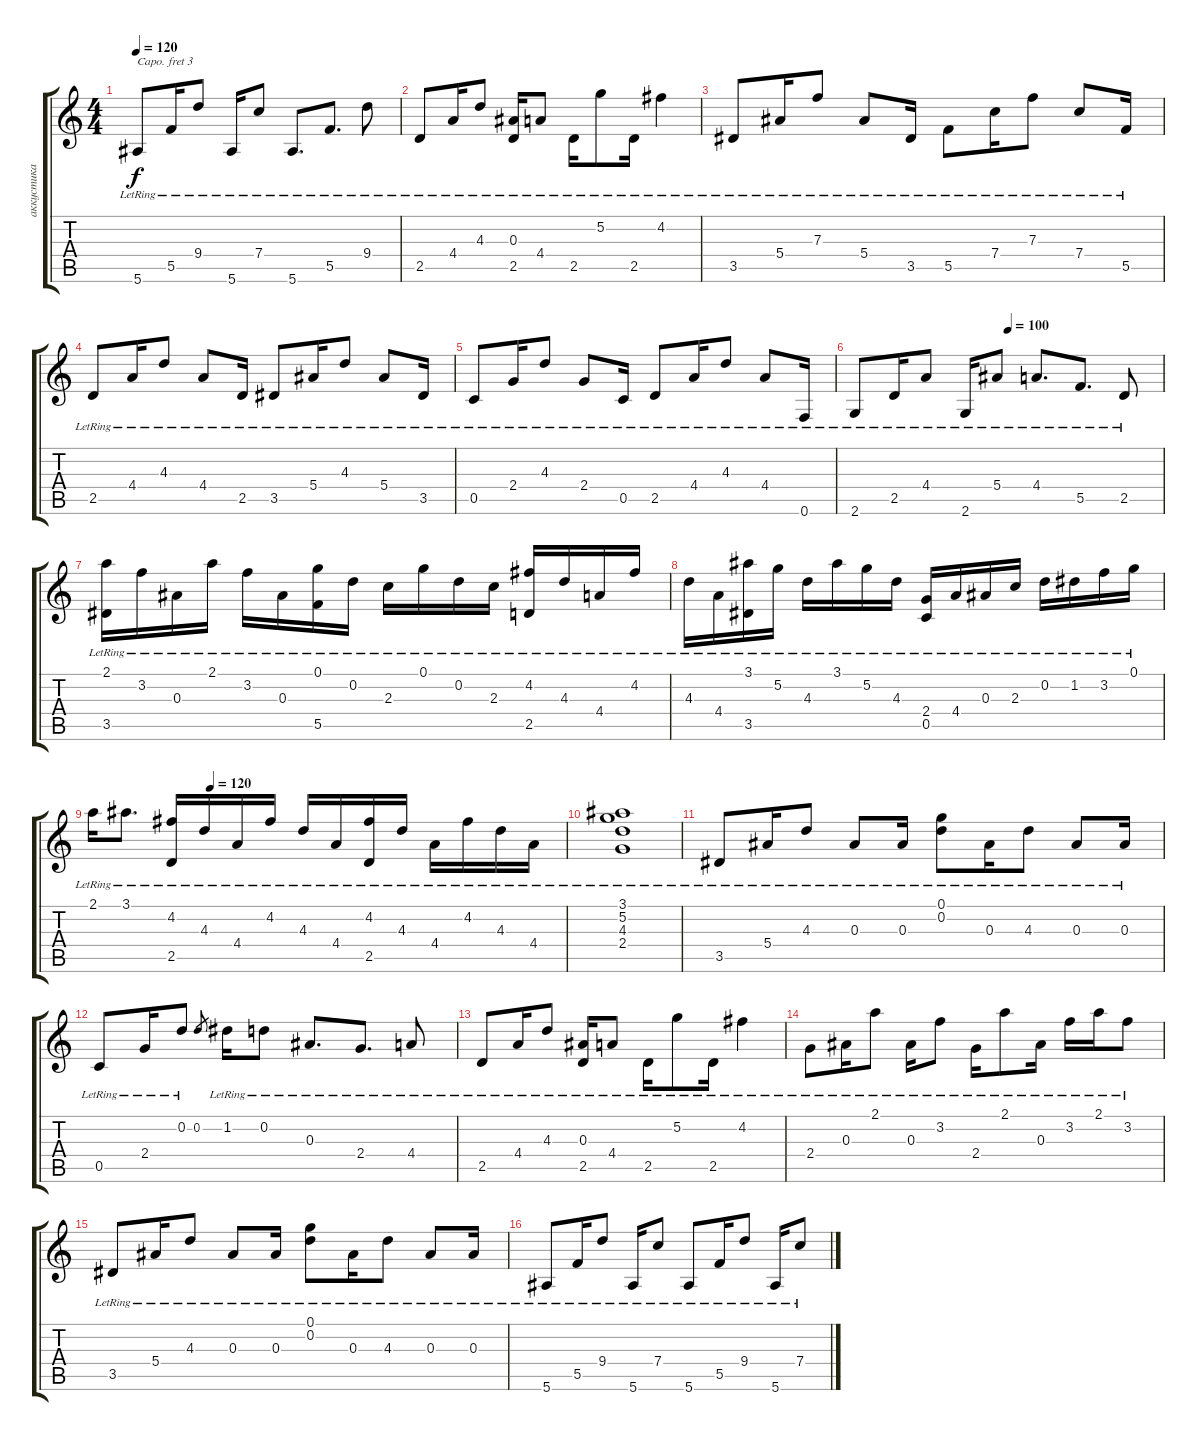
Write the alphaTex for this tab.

\track ("аккустика" "аккустика") {instrument acousticguitarsteel}
\staff {score tabs}
\capo 3
\tuning (E4 B3 G3 D3 A2 D2) {hide}
\ts (4 4)
\tempo 120
\clef g2
\ks c
5.6{lr}.8{dy f} 5.5{lr}.16 9.4{lr}.8 5.6{lr}.16 7.4{lr}.8 5.6{lr}.8{d} 5.5{lr}.8{d} 9.4{lr}.8 |
2.5{lr}.8 4.4{lr}.16 4.3{lr}.8 (0.3{lr} 2.5{lr}).16 4.4{lr}.8 2.5{lr}.16 5.2{lr}.8 2.5{lr}.16 4.2{lr}.4 |
3.5{lr}.8 5.4{lr}.16 7.3{lr}.8 5.4{lr}.8 3.5{lr}.16 5.5{lr}.8 7.4{lr}.16 7.3{lr}.8 7.4{lr}.8 5.5{lr}.16 |
2.5{lr}.8 4.4{lr}.16 4.3{lr}.8 4.4{lr}.8 2.5{lr}.16 3.5{lr}.8 5.4{lr}.16 4.3{lr}.8 5.4{lr}.8 3.5{lr}.16 |
0.5{lr}.8 2.4{lr}.16 4.3{lr}.8 2.4{lr}.8 0.5{lr}.16 2.5{lr}.8 4.4{lr}.16 4.3{lr}.8 4.4{lr}.8 0.6{lr}.16 |
\tempo (100 0.5)
2.6{lr}.8 2.5{lr}.16 4.4{lr}.8 2.6{lr}.16 5.4{lr}.8 4.4{lr}.8{d} 5.5{lr}.8{d} 2.5{lr}.8 |
(2.1{lr} 3.5{lr}).16 3.2{lr}.16 0.3{lr}.16 2.1{lr}.16 3.2{lr}.16 0.3{lr}.16 (0.1{lr} 5.5{lr}).16 0.2{lr}.16 2.3{lr}.16 0.1{lr}.16 0.2{lr}.16 2.3{lr}.16 (4.2{lr} 2.5{lr}).16 4.3{lr}.16 4.4{lr}.16 4.2{lr}.16 |
4.3{lr}.16 4.4{lr}.16 (3.1{lr} 3.5{lr}).16 5.2{lr}.16 4.3{lr}.16 3.1{lr}.16 5.2{lr}.16 4.3{lr}.16 (2.4{lr} 0.5{lr}).16 4.4{lr}.16 0.3{lr}.16 2.3{lr}.16 0.2{lr}.16 1.2{lr}.16 3.2{lr}.16 0.1{lr}.16 |
\tempo (120 0.25)
2.1{lr}.16 3.1{lr}.8{d} (4.2{lr} 2.5{lr}).16 4.3{lr}.16 4.4{lr}.16 4.2{lr}.16 4.3{lr}.16 4.4{lr}.16 (4.2{lr} 2.5{lr}).16 4.3{lr}.16 4.4{lr}.16 4.2{lr}.16 4.3{lr}.16 4.4{lr}.16 |
(3.1 5.2 4.3 2.4{lr}).1 |
3.5{lr}.8 5.4{lr}.16 4.3{lr}.8 0.3{lr}.8 0.3{lr}.16 (0.1{lr} 0.2{lr}).8 0.3{lr}.16 4.3{lr}.8 0.3{lr}.8 0.3{lr}.16 |
0.5{lr}.8 2.4{lr}.16 0.2{lr}.8 0.2.8{gr} 1.2{lr}.16 0.2{lr}.8 0.3{lr}.8{d} 2.4{lr}.8{d} 4.4{lr}.8 |
2.5{lr}.8 4.4{lr}.16 4.3{lr}.8 (0.3{lr} 2.5{lr}).16 4.4{lr}.8 2.5{lr}.16 5.2{lr}.8 2.5{lr}.16 4.2{lr}.4 |
2.4{lr}.8 0.3{lr}.16 2.1{lr}.8 0.3{lr}.16 3.2{lr}.8 2.4{lr}.16 2.1{lr}.8 0.3{lr}.16 3.2{lr}.16 2.1{lr}.16 3.2{lr}.8 |
3.5{lr}.8 5.4{lr}.16 4.3{lr}.8 0.3{lr}.8 0.3{lr}.16 (0.1{lr} 0.2{lr}).8 0.3{lr}.16 4.3{lr}.8 0.3{lr}.8 0.3{lr}.16 |
5.6{lr}.8 5.5{lr}.16 9.4{lr}.8 5.6{lr}.16 7.4{lr}.8 5.6{lr}.8 5.5{lr}.16 9.4{lr}.8 5.6{lr}.16 7.4{lr}.8
